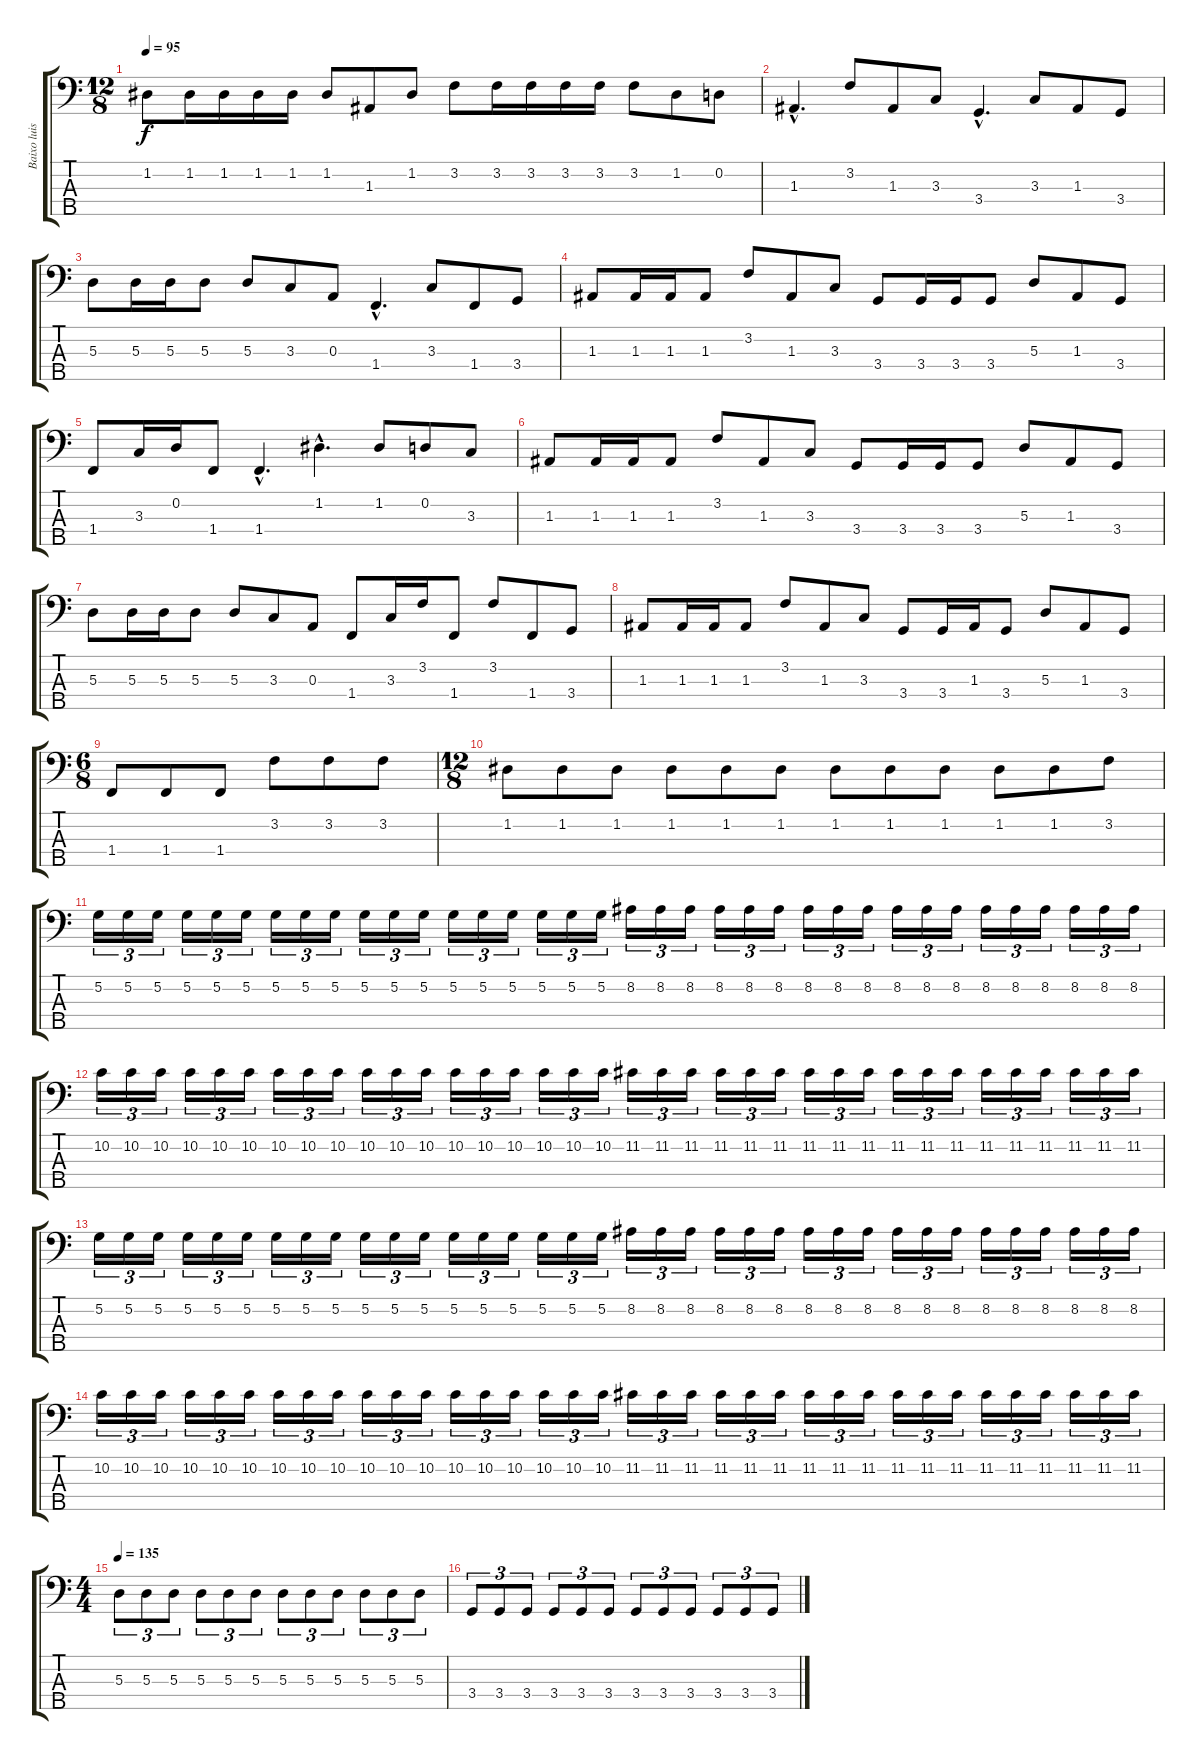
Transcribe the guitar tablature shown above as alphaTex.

\track ("Baixo luis" "Baixo luis") {instrument electricbassfinger}
\staff {score tabs}
\tuning (G2 D2 A1 E1 B0) {hide}
\ts (12 8)
\tempo 95
\clef f4
\ks c
1.2.8{dy f} 1.2.16 1.2.16 1.2.16 1.2.16 1.2.8 1.3.8 1.2.8 3.2.8 3.2.16 3.2.16 3.2.16 3.2.16 3.2.8 1.2.8 0.2.8 |
1.3{hac}.4{d} 3.2.8 1.3.8 3.3.8 3.4{hac}.4{d} 3.3.8 1.3.8 3.4.8 |
5.3.8 5.3.16 5.3.16 5.3.8 5.3.8 3.3.8 0.3.8 1.4{hac}.4{d} 3.3.8 1.4.8 3.4.8 |
1.3.8 1.3.16 1.3.16 1.3.8 3.2.8 1.3.8 3.3.8 3.4.8 3.4.16 3.4.16 3.4.8 5.3.8 1.3.8 3.4.8 |
1.4.8 3.3.16 0.2.16 1.4.8 1.4{hac}.4{d} 1.2{hac}.4{d} 1.2.8 0.2.8 3.3.8 |
1.3.8 1.3.16 1.3.16 1.3.8 3.2.8 1.3.8 3.3.8 3.4.8 3.4.16 3.4.16 3.4.8 5.3.8 1.3.8 3.4.8 |
5.3.8 5.3.16 5.3.16 5.3.8 5.3.8 3.3.8 0.3.8 1.4.8 3.3.16 3.2.16 1.4.8 3.2.8 1.4.8 3.4.8 |
1.3.8 1.3.16 1.3.16 1.3.8 3.2.8 1.3.8 3.3.8 3.4.8 3.4.16 1.3.16 3.4.8 5.3.8 1.3.8 3.4.8 |
\ts (6 8)
1.4.8 1.4.8 1.4.8 3.2.8 3.2.8 3.2.8 |
\ts (12 8)
1.2.8 1.2.8 1.2.8 1.2.8 1.2.8 1.2.8 1.2.8 1.2.8 1.2.8 1.2.8 1.2.8 3.2.8 |
5.2.16{tu (3 2)} 5.2.16{tu (3 2)} 5.2.16{tu (3 2)} 5.2.16{tu (3 2)} 5.2.16{tu (3 2)} 5.2.16{tu (3 2)} 5.2.16{tu (3 2)} 5.2.16{tu (3 2)} 5.2.16{tu (3 2)} 5.2.16{tu (3 2)} 5.2.16{tu (3 2)} 5.2.16{tu (3 2)} 5.2.16{tu (3 2)} 5.2.16{tu (3 2)} 5.2.16{tu (3 2)} 5.2.16{tu (3 2)} 5.2.16{tu (3 2)} 5.2.16{tu (3 2)} 8.2.16{tu (3 2)} 8.2.16{tu (3 2)} 8.2.16{tu (3 2)} 8.2.16{tu (3 2)} 8.2.16{tu (3 2)} 8.2.16{tu (3 2)} 8.2.16{tu (3 2)} 8.2.16{tu (3 2)} 8.2.16{tu (3 2)} 8.2.16{tu (3 2)} 8.2.16{tu (3 2)} 8.2.16{tu (3 2)} 8.2.16{tu (3 2)} 8.2.16{tu (3 2)} 8.2.16{tu (3 2)} 8.2.16{tu (3 2)} 8.2.16{tu (3 2)} 8.2.16{tu (3 2)} |
10.2.16{tu (3 2)} 10.2.16{tu (3 2)} 10.2.16{tu (3 2)} 10.2.16{tu (3 2)} 10.2.16{tu (3 2)} 10.2.16{tu (3 2)} 10.2.16{tu (3 2)} 10.2.16{tu (3 2)} 10.2.16{tu (3 2)} 10.2.16{tu (3 2)} 10.2.16{tu (3 2)} 10.2.16{tu (3 2)} 10.2.16{tu (3 2)} 10.2.16{tu (3 2)} 10.2.16{tu (3 2)} 10.2.16{tu (3 2)} 10.2.16{tu (3 2)} 10.2.16{tu (3 2)} 11.2.16{tu (3 2)} 11.2.16{tu (3 2)} 11.2.16{tu (3 2)} 11.2.16{tu (3 2)} 11.2.16{tu (3 2)} 11.2.16{tu (3 2)} 11.2.16{tu (3 2)} 11.2.16{tu (3 2)} 11.2.16{tu (3 2)} 11.2.16{tu (3 2)} 11.2.16{tu (3 2)} 11.2.16{tu (3 2)} 11.2.16{tu (3 2)} 11.2.16{tu (3 2)} 11.2.16{tu (3 2)} 11.2.16{tu (3 2)} 11.2.16{tu (3 2)} 11.2.16{tu (3 2)} |
5.2.16{tu (3 2)} 5.2.16{tu (3 2)} 5.2.16{tu (3 2)} 5.2.16{tu (3 2)} 5.2.16{tu (3 2)} 5.2.16{tu (3 2)} 5.2.16{tu (3 2)} 5.2.16{tu (3 2)} 5.2.16{tu (3 2)} 5.2.16{tu (3 2)} 5.2.16{tu (3 2)} 5.2.16{tu (3 2)} 5.2.16{tu (3 2)} 5.2.16{tu (3 2)} 5.2.16{tu (3 2)} 5.2.16{tu (3 2)} 5.2.16{tu (3 2)} 5.2.16{tu (3 2)} 8.2.16{tu (3 2)} 8.2.16{tu (3 2)} 8.2.16{tu (3 2)} 8.2.16{tu (3 2)} 8.2.16{tu (3 2)} 8.2.16{tu (3 2)} 8.2.16{tu (3 2)} 8.2.16{tu (3 2)} 8.2.16{tu (3 2)} 8.2.16{tu (3 2)} 8.2.16{tu (3 2)} 8.2.16{tu (3 2)} 8.2.16{tu (3 2)} 8.2.16{tu (3 2)} 8.2.16{tu (3 2)} 8.2.16{tu (3 2)} 8.2.16{tu (3 2)} 8.2.16{tu (3 2)} |
10.2.16{tu (3 2)} 10.2.16{tu (3 2)} 10.2.16{tu (3 2)} 10.2.16{tu (3 2)} 10.2.16{tu (3 2)} 10.2.16{tu (3 2)} 10.2.16{tu (3 2)} 10.2.16{tu (3 2)} 10.2.16{tu (3 2)} 10.2.16{tu (3 2)} 10.2.16{tu (3 2)} 10.2.16{tu (3 2)} 10.2.16{tu (3 2)} 10.2.16{tu (3 2)} 10.2.16{tu (3 2)} 10.2.16{tu (3 2)} 10.2.16{tu (3 2)} 10.2.16{tu (3 2)} 11.2.16{tu (3 2)} 11.2.16{tu (3 2)} 11.2.16{tu (3 2)} 11.2.16{tu (3 2)} 11.2.16{tu (3 2)} 11.2.16{tu (3 2)} 11.2.16{tu (3 2)} 11.2.16{tu (3 2)} 11.2.16{tu (3 2)} 11.2.16{tu (3 2)} 11.2.16{tu (3 2)} 11.2.16{tu (3 2)} 11.2.16{tu (3 2)} 11.2.16{tu (3 2)} 11.2.16{tu (3 2)} 11.2.16{tu (3 2)} 11.2.16{tu (3 2)} 11.2.16{tu (3 2)} |
\ts (4 4)
\tempo 141
\tempo 135
5.3.8{tu (3 2)} 5.3.8{tu (3 2)} 5.3.8{tu (3 2)} 5.3.8{tu (3 2)} 5.3.8{tu (3 2)} 5.3.8{tu (3 2)} 5.3.8{tu (3 2)} 5.3.8{tu (3 2)} 5.3.8{tu (3 2)} 5.3.8{tu (3 2)} 5.3.8{tu (3 2)} 5.3.8{tu (3 2)} |
3.4.8{tu (3 2)} 3.4.8{tu (3 2)} 3.4.8{tu (3 2)} 3.4.8{tu (3 2)} 3.4.8{tu (3 2)} 3.4.8{tu (3 2)} 3.4.8{tu (3 2)} 3.4.8{tu (3 2)} 3.4.8{tu (3 2)} 3.4.8{tu (3 2)} 3.4.8{tu (3 2)} 3.4.8{tu (3 2)}
